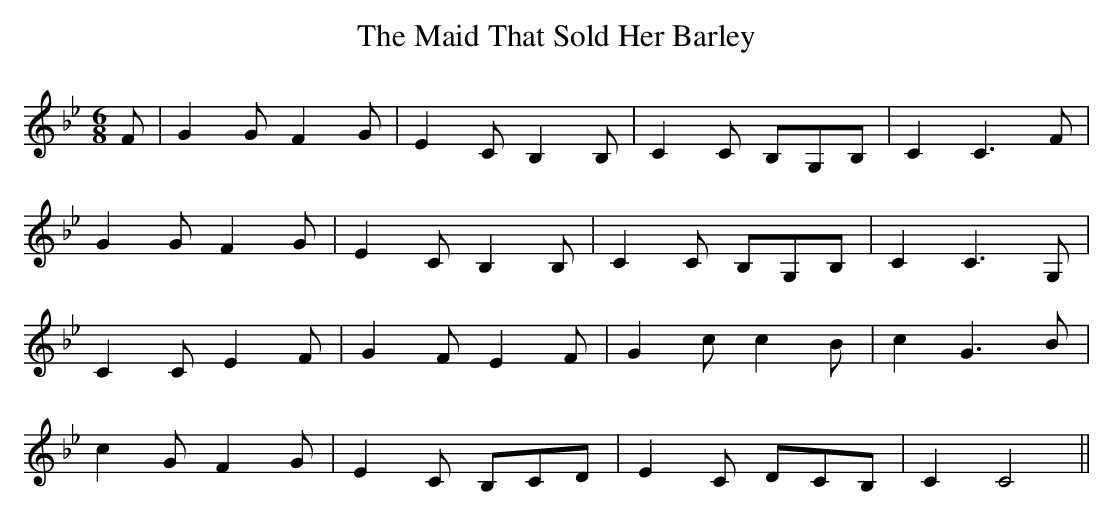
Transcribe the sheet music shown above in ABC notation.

X:1
T: The Maid That Sold Her Barley
M: 6/8
L: 1/8
K: Cdor
F|G2G F2G|E2C B,2B,|C2C B,G,B,|C2 C3 F|
G2G F2G|E2C B,2B,|C2C B,G,B,|C2 C3 G,|
C2C E2F|G2F E2F|G2c c2B|c2 G3 B|
c2G F2G|E2C B,CD|E2C DCB,|C2 C4||
